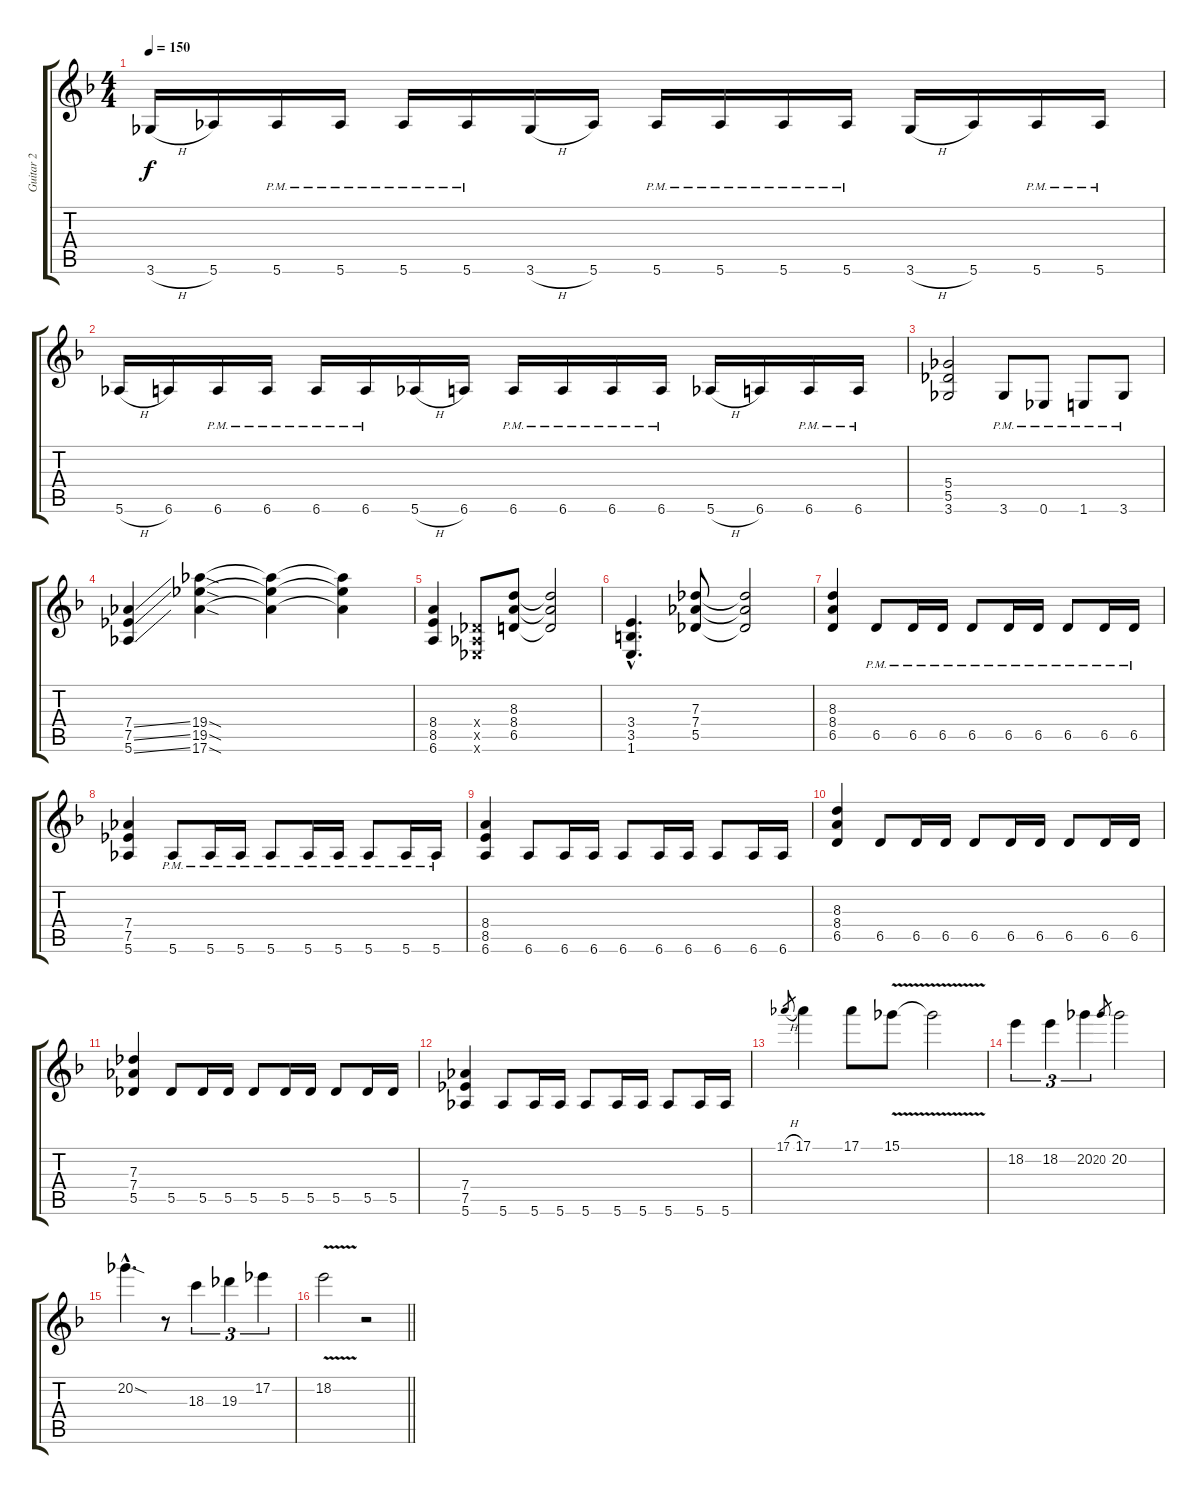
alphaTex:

\track ("Guitar 2" "Guitar 2") {instrument distortionguitar}
\staff {score tabs}
\tuning (Eb4 Bb3 Gb3 Db3 Ab2 Eb2) {hide}
\ts (4 4)
\tempo 150
\clef g2
\ks f
3.6{h}.16{dy f} 5.6.16 5.6{pm}.16 5.6{pm}.16 5.6{pm}.16 5.6{pm}.16 3.6{h}.16 5.6.16 5.6{pm}.16 5.6{pm}.16 5.6{pm}.16 5.6{pm}.16 3.6{h}.16 5.6.16 5.6{pm}.16 5.6{pm}.16 |
5.6{h}.16 6.6.16 6.6{pm}.16 6.6{pm}.16 6.6{pm}.16 6.6{pm}.16 5.6{h}.16 6.6.16 6.6{pm}.16 6.6{pm}.16 6.6{pm}.16 6.6{pm}.16 5.6{h}.16 6.6.16 6.6{pm}.16 6.6{pm}.16 |
(5.4 5.5 3.6).2 3.6{pm}.8 0.6{pm}.8 1.6{pm}.8 3.6{pm}.8 |
(7.4{ss} 7.5{ss} 5.6{ss}).4 (19.4{sod} 19.5{sod} 17.6{sod}).4 (19.4{t} 19.5{t} 17.6{t}).4 (19.4{t} 19.5{t} 17.6{t}).4 |
(8.4 8.5 6.6).4 (0.4{x} 0.5{x} 0.6{x}).8 (8.3 8.4 6.5).8 (8.3{t} 8.4{t} 6.5{t}).2 |
(3.4{hac} 3.5{hac} 1.6{hac}).4{d} (7.3 7.4 5.5).8 (7.3{t} 7.4{t} 5.5{t}).2 |
(8.3 8.4 6.5).4 6.5{pm}.8 6.5{pm}.16 6.5{pm}.16 6.5{pm}.8 6.5{pm}.16 6.5{pm}.16 6.5{pm}.8 6.5{pm}.16 6.5{pm}.16 |
(7.4 7.5 5.6).4 5.6{pm}.8 5.6{pm}.16 5.6{pm}.16 5.6{pm}.8 5.6{pm}.16 5.6{pm}.16 5.6{pm}.8 5.6{pm}.16 5.6{pm}.16 |
(8.4 8.5 6.6).4 6.6.8 6.6.16 6.6.16 6.6.8 6.6.16 6.6.16 6.6.8 6.6.16 6.6.16 |
(8.3 8.4 6.5).4 6.5.8 6.5.16 6.5.16 6.5.8 6.5.16 6.5.16 6.5.8 6.5.16 6.5.16 |
(7.3 7.4 5.5).4 5.5.8 5.5.16 5.5.16 5.5.8 5.5.16 5.5.16 5.5.8 5.5.16 5.5.16 |
(7.4 7.5 5.6).4 5.6.8 5.6.16 5.6.16 5.6.8 5.6.16 5.6.16 5.6.8 5.6.16 5.6.16 |
17.1{h}.8{gr} 17.1.4 17.1.8 15.1{v}.8 15.1{t}.2 |
18.2.4{tu (3 2)} 18.2.4{tu (3 2)} 20.2.4{tu (3 2)} 20.2.8{gr} 20.2.2 |
20.2{sod hac}.4{d} r.8 18.3.4{tu (3 2)} 19.3.4{tu (3 2)} 17.2.4{tu (3 2)} |
\barLineRight lightlight
18.2{v}.2 r.2
